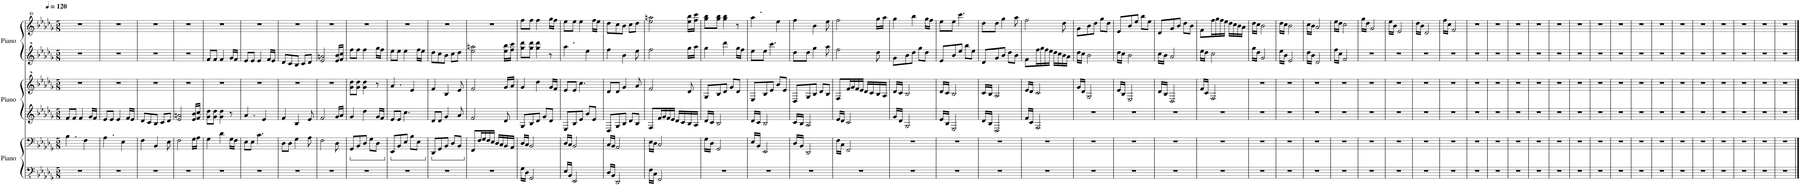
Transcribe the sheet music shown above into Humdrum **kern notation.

**kern	**kern	**kern	**kern	**kern	**kern
*part3	*part3	*part2	*part2	*part1	*part1
*staff6	*staff5	*staff4	*staff3	*staff2	*staff1
*I"Piano	*	*I"Piano	*	*I"Piano	*
*I'Pno.	*	*I'Pno.	*	*I'Pno.	*
*clefFv4	*clefF4	*clefG2	*clefG^2	*clefG^2	*clefG^^2
*k[b-e-a-d-g-]	*k[b-e-a-d-g-]	*k[b-e-a-d-g-]	*k[b-e-a-d-g-]	*k[b-e-a-d-g-]	*k[b-e-a-d-g-]
*M5/8	*M5/8	*M5/8	*M5/8	*M5/8	*M5/8
*MM120	*MM120	*MM120	*MM120	*MM120	*MM120
=1	=1	=1	=1	=1	=1
8%5r	4.B-\	8f/L	8%5r	8%5r	8%5r
.	.	8f/J	.	.	.
.	.	4f/	.	.	.
.	4F\	.	.	.	.
.	.	16g-/LL	.	.	.
.	.	16f/JJ	.	.	.
=2	=2	=2	=2	=2	=2
8%5r	4.A-\	8e-/L	8%5r	8%5r	8%5r
.	.	8e-/J	.	.	.
.	.	4e-/	.	.	.
.	4E-\	.	.	.	.
.	.	16f/LL	.	.	.
.	.	16e-/JJ	.	.	.
=3	=3	=3	=3	=3	=3
8%5r	4F\	8d-/L	8%5r	8%5r	8%5r
.	.	8c/	.	.	.
.	4BB-/	8B-/J	.	.	.
.	.	8c/L	.	.	.
.	8E-\	8d-/J	.	.	.
=4	=4	=4	=4	=4	=4
8%5r	2F\	2e-/ 2an/	8%5r	8%5r	8%5r
.	16G-\LL	16e-/ 16b-/LL	.	.	.
.	16A-\JJ	16f/ 16cc/JJ	.	.	.
=5	=5	=5	=5	=5	=5
8%5r	4G-\	8g-\ 8dd-\L	8%5r	8ff/L	8%5r
.	.	8g-\ 8dd-\J	.	8ff/J	.
.	4d-\	4g-\ 4dd-\	.	4ff/	.
.	16G-\LL	8r	.	16gg-/LL	.
.	16F\JJ	.	.	16ff/JJ	.
=6	=6	=6	=6	=6	=6
8%5r	8E-\L	4.a-/	8%5r	8ee-/L	8%5r
.	8E-\J	.	.	8ee-/J	.
.	4.c\	.	.	4ee-/	.
.	.	4e-/	.	.	.
.	.	.	.	16ff/LL	.
.	.	.	.	16ee-/JJ	.
=7	=7	=7	=7	=7	=7
8%5r	8D-\L	4f/	8%5r	8dd-/L	8%5r
.	8D-\J	.	.	8cc/	.
.	4G-\	4B-/	.	8b-/J	.
.	.	.	.	8cc/L	.
.	8A-\	8e-/	.	8dd-/J	.
=8	=8	=8	=8	=8	=8
8%5r	2F\	2f/	8%5r	2ee-/ 2aan/	8%5r
.	8D-\	16g-/LL	.	16ee-/ 16bb-/LL	.
.	.	16a-/JJ	.	16ff/ 16ccc/JJ	.
=9	=9	=9	=9	=9	=9
*	*ped	*	*	*	*
8%5r	8GG-/L	4g-/	8gg-\ 8ddd-\L	8fff\L	8%5r
.	8BB-/	.	8gg-\ 8ddd-\J	8fff\J	.
.	8D-/J	4dd-\	4gg-\ 4ddd-\	4fff\	.
.	8G-\L	.	.	.	.
.	8D-\J	16g-/LL	8r	16ggg-\LL	.
.	.	16f/JJ	.	16fff\JJ	.
=10	=10	=10	=10	=10	=10
*	*Xped	*	*	*	*
*	*ped	*	*	*	*
8%5r	8EE-/L	8e-/L	4.aa-/	8eee-\L	8%5r
.	8BB-/	8e-/J	.	8eee-\J	.
.	8E-/J	4.cc\	.	4eee-\	.
.	8B-\L	.	4ee-/	.	.
.	8E-\J	.	.	16fff\LL	.
.	.	.	.	16eee-\JJ	.
=11	=11	=11	=11	=11	=11
*	*Xped	*	*	*	*
*	*ped	*	*	*	*
8%5r	8DD-/L	8d-/L	4ff/	8ddd-\L	8%5r
.	8GG-/	8d-/J	.	8ccc\	.
.	8BB-/J	4g-/	4b-/	8bb-\J	.
.	8D-/L	.	.	8ccc\L	.
.	8BB-/J	8a-/	8ee-/	8ddd-\J	.
=12	=12	=12	=12	=12	=12
*	*Xped	*	*	*	*
8%5r	8FF/L	2f/	2ff/	2eee-\ 2aaan\	8%5r
.	16F/L	.	.	.	.
.	16G-/	.	.	.	.
.	16F/	.	.	.	.
.	16E-/JJ	.	.	.	.
.	16D-/LL	.	.	.	.
.	16C/	.	.	.	.
.	16BB-/	8d-/	16gg-/LL	16eee-\ 16bbb-\LL	.
.	16AA-/JJ	.	16aa-/JJ	16fff\ 16cccc\JJ	.
=13	=13	=13	=13	=13	=13
16GG-\LL	16D-/LL	8G-/L	4gg-/	8ggg-\ 8dddd-\L	8ffff\L
16DD-\JJ	16C/JJ	.	.	.	.
2GGG-/	2BB-/	8B-/	.	8ggg-\ 8dddd-\J	8ffff\J
.	.	8d-/J	4ddd-\	4ggg-\ 4dddd-\	4ffff\
.	.	8g-/L	.	.	.
.	.	8d-/J	16gg-/LL	8r	16gggg-\LL
.	.	.	16ff/JJ	.	16ffff\JJ
=14	=14	=14	=14	=14	=14
16EE-/LL	16D-/LL	8E-/L	8ee-/L	4.aaa-\	8eeee-\L
16BBB-/JJ	16C/JJ	.	.	.	.
2EEE-/	2BB-/	8B-/	8ee-/J	.	8eeee-\J
.	.	8e-/J	4.ccc\	.	4eeee-\
.	.	8b-/L	.	4eee-\	.
.	.	8e-/J	.	.	16ffff\LL
.	.	.	.	.	16eeee-\JJ
=15	=15	=15	=15	=15	=15
16DD-/LL	16C/LL	8D-/L	8dd-/L	4fff\	8dddd-\L
16BBB-/JJ	16BB-/JJ	.	.	.	.
2DDD-/	2AA-/	8G-/	8dd-/J	.	8cccc\
.	.	8B-/J	4gg-/	4bb-\	8bbb-\J
.	.	8d-/L	.	.	8cccc\L
.	.	8B-/J	8aa-/	8eee-\	8dddd-\J
=16	=16	=16	=16	=16	=16
16FF\LL	16E-\LL	8F/L	2ff/	2fff\	2eeee-\ 2aaaan\
16CC\JJ	16D-\JJ	.	.	.	.
2FFF/	2C/	16f/L	.	.	.
.	.	16g-/	.	.	.
.	.	16f/	.	.	.
.	.	16e-/JJ	.	.	.
.	.	16d-/LL	.	.	.
.	.	16c/	.	.	.
.	.	16B-/	8dd-/	16ggg-\LL	16eeee-\ 16bbbb-\LL
.	.	16A-/JJ	.	16aaa-\JJ	16ffff\ 16ccccc\JJ
=17	=17	=17	=17	=17	=17
8%5r	16G-\LL	16d-/LL	8g-/L	4ggg-\	8gggg-\ 8bbbb-\L
.	16D-\JJ	16c/JJ	.	.	.
.	2GG-/	2B-/	8b-/	.	8gggg-\ 8bbbb-\J
.	.	.	8dd-/J	4dddd-\	4gggg-\ 4bbbb-\
.	.	.	8gg-/L	.	.
.	.	.	8dd-/J	16ggg-\LL	8r
.	.	.	.	16fff\JJ	.
=18	=18	=18	=18	=18	=18
8%5r	16E-/LL	16d-/LL	8e-/L	8eee-\L	4.aaaa-\
.	16BB-/JJ	16c/JJ	.	.	.
.	2EE-/	2B-/	8b-/	8eee-\J	.
.	.	.	8ee-/J	4.cccc\	.
.	.	.	8bb-/L	.	4eeee-\
.	.	.	8ee-/J	.	.
=19	=19	=19	=19	=19	=19
8%5r	16D-/LL	16c/LL	8d-/L	8ddd-\L	4ffff\
.	16BB-/JJ	16B-/JJ	.	.	.
.	2DD-/	2A-/	8g-/	8ddd-\J	.
.	.	.	8b-/J	4ggg-\	4bbb-\
.	.	.	8dd-/L	.	.
.	.	.	8b-/J	8aaa-\	8eeee-\
=20	=20	=20	=20	=20	=20
8%5r	16F\LL	16e-/LL	8f/L	2fff\	2ffff\
.	16C\JJ	16d-/JJ	.	.	.
.	2FF/	2c/	16ff/L	.	.
.	.	.	16gg-/	.	.
.	.	.	16ff/	.	.
.	.	.	16ee-/JJ	.	.
.	.	.	16dd-/LL	.	.
.	.	.	16cc/	.	.
.	.	.	16b-/	8ddd-\	16gggg-\LL
.	.	.	16a-/JJ	.	16aaaa-\JJ
=21	=21	=21	=21	=21	=21
8%5r	8%5r	16g-/LL	16dd-/LL	8gg-\L	4gggg-\
.	.	16d-/JJ	16cc/JJ	.	.
.	.	2G-/	2b-/	8bb-\	.
.	.	.	.	8ddd-\J	4bbbb-\
.	.	.	.	8ggg-\L	.
.	.	.	.	8ddd-\J	16gggg-\LL
.	.	.	.	.	16ffff\JJ
=22	=22	=22	=22	=22	=22
8%5r	8%5r	16e-/LL	16dd-/LL	8ee-/L	8eeee-\L
.	.	16B-/JJ	16cc/JJ	.	.
.	.	2E-/	2b-/	8bb-/	8eeee-\J
.	.	.	.	8eee-/J	4.ccccc\
.	.	.	.	8bbb-\L	.
.	.	.	.	8eee-\J	.
=23	=23	=23	=23	=23	=23
8%5r	8%5r	16d-/LL	16cc/LL	8dd-/L	8dddd-\L
.	.	16B-/JJ	16b-/JJ	.	.
.	.	2D-/	2a-/	8gg-/	8dddd-\J
.	.	.	.	8bb-/J	4gggg-\
.	.	.	.	8ddd-\L	.
.	.	.	.	8bb-\J	8aaaa-\
=24	=24	=24	=24	=24	=24
8%5r	8%5r	16f/LL	16ee-/LL	8ff\L	2ffff\
.	.	16c/JJ	16dd-/JJ	.	.
.	.	2F/	2cc/	16fff\L	.
.	.	.	.	16ggg-\	.
.	.	.	.	16fff\	.
.	.	.	.	16eee-\JJ	.
.	.	.	.	16ddd-\LL	.
.	.	.	.	16ccc\	.
.	.	.	.	16bb-\	8dddd-\
.	.	.	.	16aa-\JJ	.
=25	=25	=25	=25	=25	=25
8%5r	8%5r	8%5r	16gg-/LL	16ddd-\LL	8ggg-\L
.	.	.	16dd-/JJ	16ccc\JJ	.
.	.	.	2g-/	2bb-\	8bbb-\
.	.	.	.	.	8dddd-\J
.	.	.	.	.	8gggg-\L
.	.	.	.	.	8dddd-\J
=26	=26	=26	=26	=26	=26
8%5r	8%5r	8%5r	16ee-/LL	16ddd-\LL	8eee-/L
.	.	.	16b-/JJ	16ccc\JJ	.
.	.	.	2e-/	2bb-\	8bbb-/
.	.	.	.	.	8eeee-/J
.	.	.	.	.	8bbbb-\L
.	.	.	.	.	8eeee-\J
=27	=27	=27	=27	=27	=27
8%5r	8%5r	8%5r	16dd-/LL	16ccc\LL	8ddd-/L
.	.	.	16b-/JJ	16bb-\JJ	.
.	.	.	2d-/	2aa-/	8ggg-/
.	.	.	.	.	8bbb-/J
.	.	.	.	.	8dddd-\L
.	.	.	.	.	8bbb-\J
=28	=28	=28	=28	=28	=28
8%5r	8%5r	8%5r	16ff/LL	16eee-\LL	8fff\L
.	.	.	16cc/JJ	16ddd-\JJ	.
.	.	.	2f/	2ccc\	16ffff\L
.	.	.	.	.	16gggg-\
.	.	.	.	.	16ffff\
.	.	.	.	.	16eeee-\JJ
.	.	.	.	.	16dddd-\LL
.	.	.	.	.	16cccc\
.	.	.	.	.	16bbb-\
.	.	.	.	.	16aaa-\JJ
=29	=29	=29	=29	=29	=29
8%5r	8%5r	8%5r	8%5r	16ggg-\LL	16dddd-\LL
.	.	.	.	16ddd-\JJ	16cccc\JJ
.	.	.	.	2gg-/	2bbb-\
=30	=30	=30	=30	=30	=30
8%5r	8%5r	8%5r	8%5r	16eee-\LL	16dddd-\LL
.	.	.	.	16bb-\JJ	16cccc\JJ
.	.	.	.	2ee-/	2bbb-\
=31	=31	=31	=31	=31	=31
8%5r	8%5r	8%5r	8%5r	16ddd-\LL	16cccc\LL
.	.	.	.	16bb-\JJ	16bbb-\JJ
.	.	.	.	2dd-/	2aaa-/
=32	=32	=32	=32	=32	=32
8%5r	8%5r	8%5r	8%5r	16fff\LL	16eeee-\LL
.	.	.	.	16ccc\JJ	16dddd-\JJ
.	.	.	.	2ff/	2cccc\
=33	=33	=33	=33	=33	=33
8%5r	8%5r	8%5r	8%5r	8%5r	16gggg-\LL
.	.	.	.	.	16dddd-\JJ
.	.	.	.	.	2ggg-/
=34	=34	=34	=34	=34	=34
8%5r	8%5r	8%5r	8%5r	8%5r	16eeee-\LL
.	.	.	.	.	16bbb-\JJ
.	.	.	.	.	2eee-/
=35	=35	=35	=35	=35	=35
8%5r	8%5r	8%5r	8%5r	8%5r	16dddd-\LL
.	.	.	.	.	16bbb-\JJ
.	.	.	.	.	2ddd-/
=36	=36	=36	=36	=36	=36
8%5r	8%5r	8%5r	8%5r	8%5r	16ffff\LL
.	.	.	.	.	16cccc\JJ
.	.	.	.	.	2fff/
=37	=37	=37	=37	=37	=37
8%5r	8%5r	8%5r	8%5r	8%5r	8%5r
=38	=38	=38	=38	=38	=38
8%5r	8%5r	8%5r	8%5r	8%5r	8%5r
=39	=39	=39	=39	=39	=39
8%5r	8%5r	8%5r	8%5r	8%5r	8%5r
=40	=40	=40	=40	=40	=40
8%5r	8%5r	8%5r	8%5r	8%5r	8%5r
=41	=41	=41	=41	=41	=41
8%5r	8%5r	8%5r	8%5r	8%5r	8%5r
=42	=42	=42	=42	=42	=42
8%5r	8%5r	8%5r	8%5r	8%5r	8%5r
=43	=43	=43	=43	=43	=43
8%5r	8%5r	8%5r	8%5r	8%5r	8%5r
=44	=44	=44	=44	=44	=44
8%5r	8%5r	8%5r	8%5r	8%5r	8%5r
=45	=45	=45	=45	=45	=45
8%5r	8%5r	8%5r	8%5r	8%5r	8%5r
=46	=46	=46	=46	=46	=46
8%5r	8%5r	8%5r	8%5r	8%5r	8%5r
=47	=47	=47	=47	=47	=47
8%5r	8%5r	8%5r	8%5r	8%5r	8%5r
=48	=48	=48	=48	=48	=48
8%5r	8%5r	8%5r	8%5r	8%5r	8%5r
=49	=49	=49	=49	=49	=49
8%5r	8%5r	8%5r	8%5r	8%5r	8%5r
=50	=50	=50	=50	=50	=50
8%5r	8%5r	8%5r	8%5r	8%5r	8%5r
=51	=51	=51	=51	=51	=51
8%5r	8%5r	8%5r	8%5r	8%5r	8%5r
=52	=52	=52	=52	=52	=52
8%5r	8%5r	8%5r	8%5r	8%5r	8%5r
==	==	==	==	==	==
*-	*-	*-	*-	*-	*-
